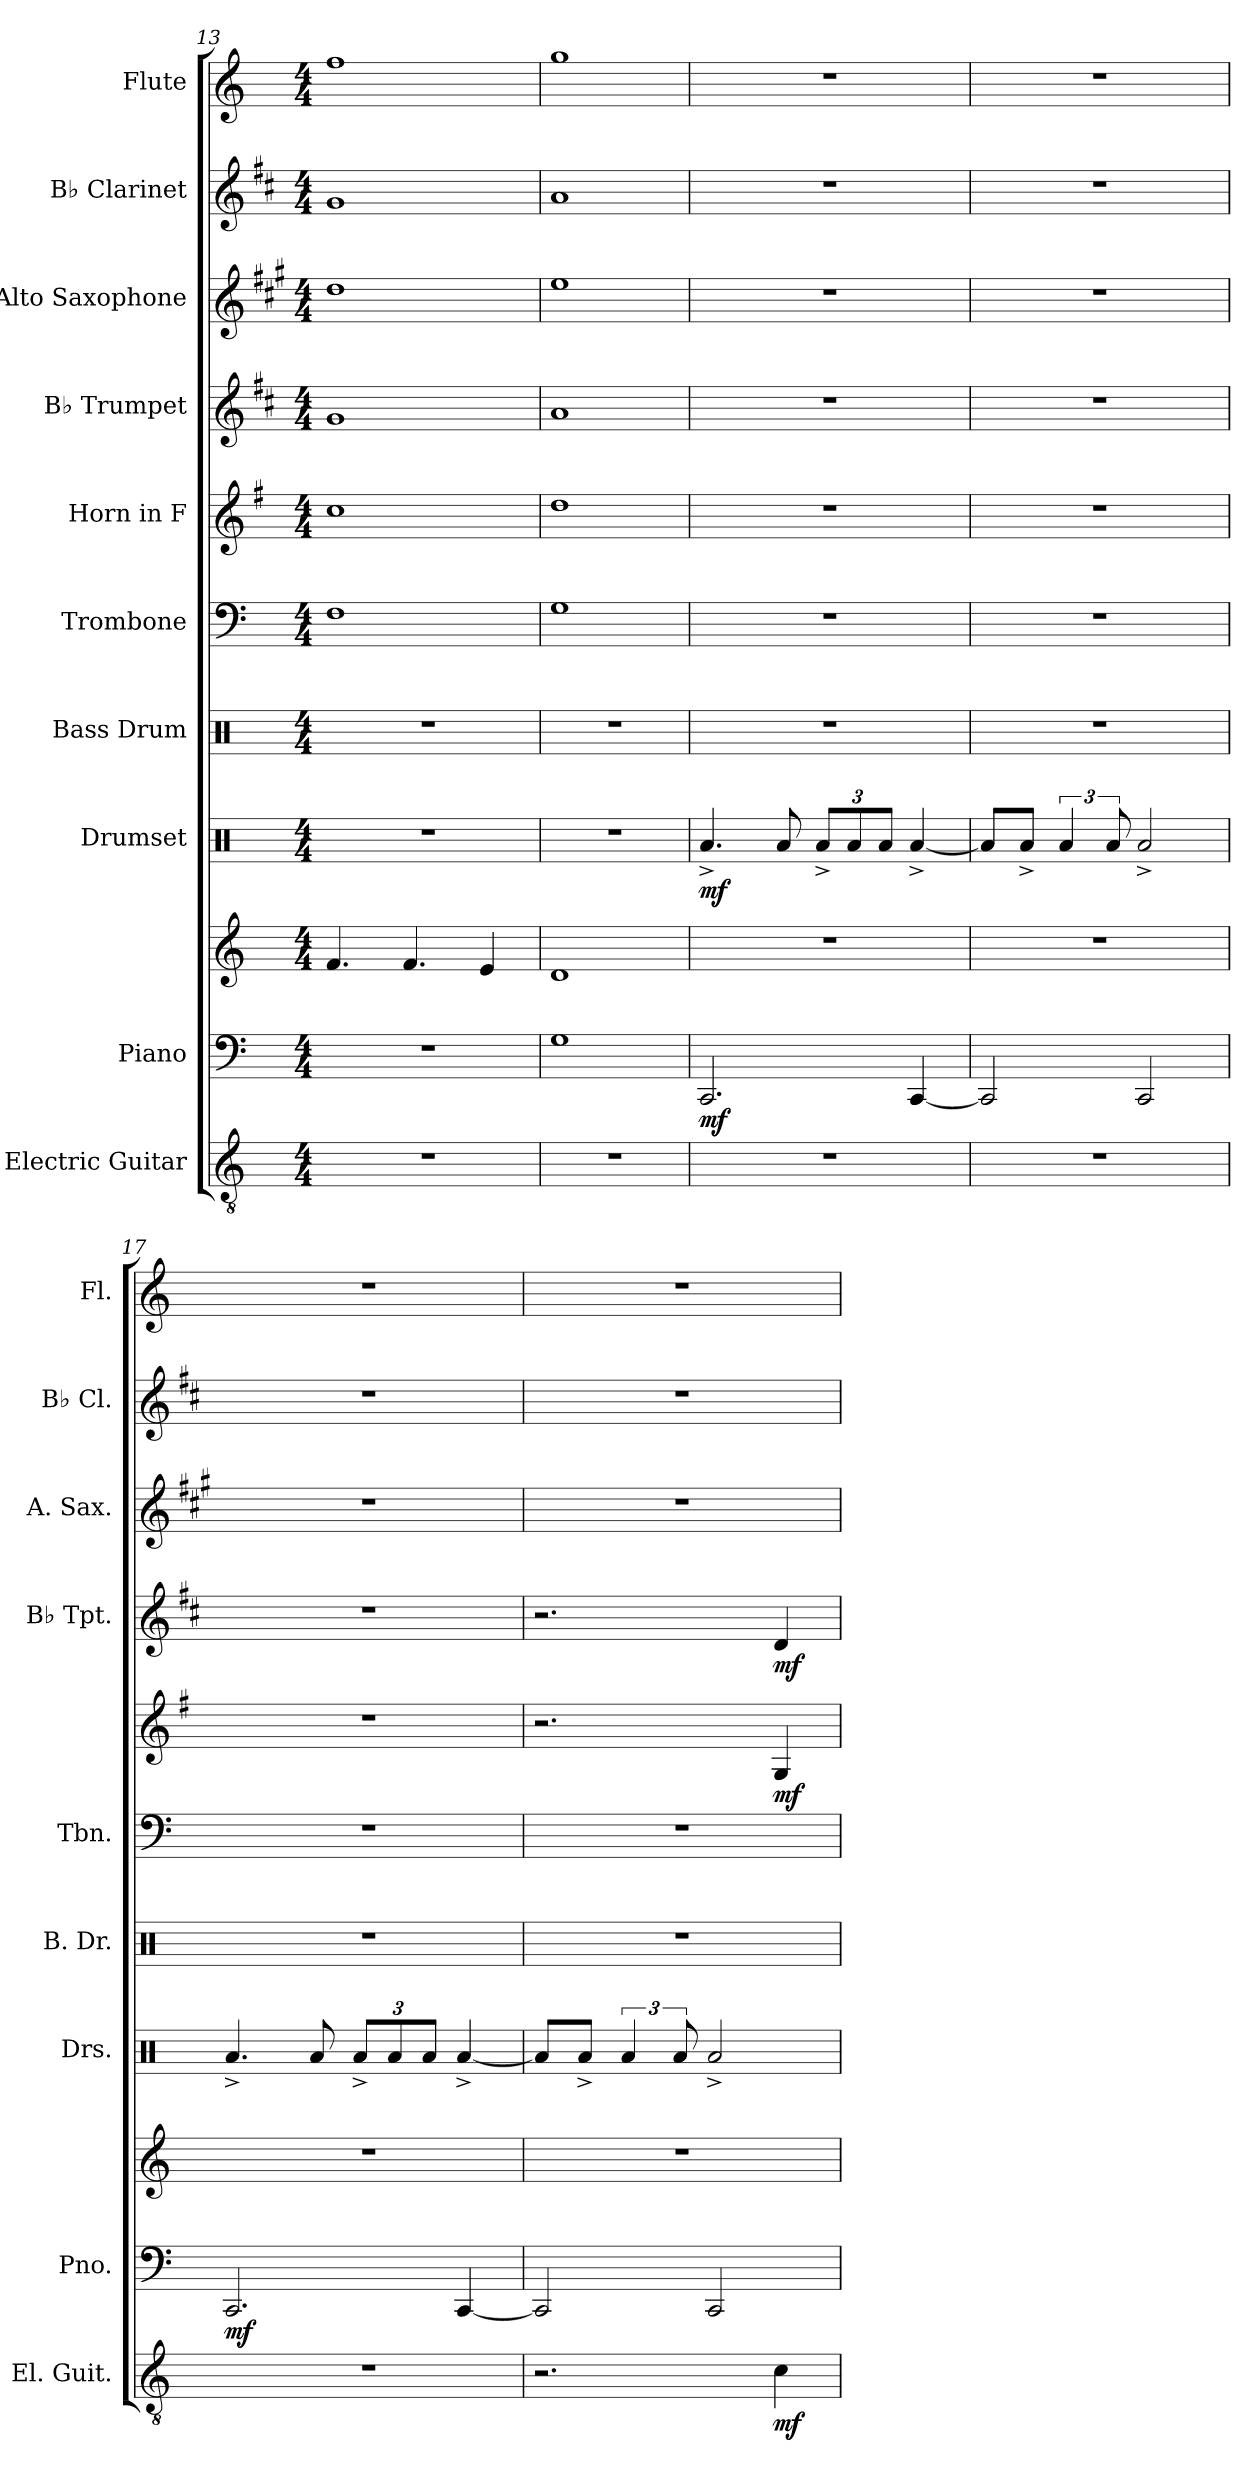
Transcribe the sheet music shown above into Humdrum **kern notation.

**kern	**dynam	**kern	**kern	**dynam	**kern	**dynam	**kern	**kern	**kern	**dynam	**kern	**dynam	**kern	**kern	**kern
*part10	*part10	*part9	*part9	*part9	*part8	*part8	*part7	*part6	*part5	*part5	*part4	*part4	*part3	*part2	*part1
*staff11	*staff11	*staff10	*staff9	*staff9/10	*staff8	*staff8	*staff7	*staff6	*staff5	*staff5	*staff4	*staff4	*staff3	*staff2	*staff1
*I"Electric Guitar	*	*I"Piano	*	*	*I"Drumset	*	*I"Bass Drum	*I"Trombone	*I"Horn in F	*	*I"B♭ Trumpet	*	*I"Alto Saxophone	*I"B♭ Clarinet	*I"Flute
*I'El. Guit.	*	*I'Pno.	*	*	*I'Drs.	*	*I'B. Dr.	*I'Tbn.	*	*	*I'B♭ Tpt.	*	*I'A. Sax.	*I'B♭ Cl.	*I'Fl.
*clefGv2	*	*clefF4	*clefG2	*	*clefX	*	*clefX	*clefF4	*clefG2	*	*clefG2	*	*clefG2	*clefG2	*clefG2
*	*	*	*	*	*	*	*	*	*ITrd4c7	*	*ITrd1c2	*	*ITrd5c9	*ITrd1c2	*
*k[]	*	*k[]	*k[]	*	*k[]	*	*k[]	*k[]	*k[]	*	*k[]	*	*k[]	*k[]	*k[]
*M4/4	*	*M4/4	*M4/4	*	*M4/4	*	*M4/4	*M4/4	*M4/4	*	*M4/4	*	*M4/4	*M4/4	*M4/4
=13	=13	=13	=13	=13	=13	=13	=13	=13	=13	=13	=13	=13	=13	=13	=13
1r	.	1r	4.f/	.	1r	.	1r	1F	1f	.	1f	.	1f	1f	1ff
.	.	.	4.f/	.	.	.	.	.	.	.	.	.	.	.	.
.	.	.	4e/	.	.	.	.	.	.	.	.	.	.	.	.
=14	=14	=14	=14	=14	=14	=14	=14	=14	=14	=14	=14	=14	=14	=14	=14
1r	.	1G	1d	.	1r	.	1r	1G	1g	.	1g	.	1g	1g	1gg
=15	=15	=15	=15	=15	=15	=15	=15	=15	=15	=15	=15	=15	=15	=15	=15
*	*	*	*	*	*	*	*	*	*	*	*	*	*	*	*MM165
!	!	!	!	!LO:DY:b=2	!	!LO:DY:b	!	!	!	!	!	!	!	!	!
1r	.	2.CC/	1r	mf	4.Ra^/	mf	1r	1r	1r	.	1r	.	1r	1r	1r
.	.	.	.	.	8Ra/	.	.	.	.	.	.	.	.	.	.
*	*	*	*	*	*Xbrackettup	*	*	*	*	*	*	*	*	*	*
.	.	.	.	.	12Ra^/L	.	.	.	.	.	.	.	.	.	.
.	.	.	.	.	12Ra/	.	.	.	.	.	.	.	.	.	.
.	.	.	.	.	12Ra/J	.	.	.	.	.	.	.	.	.	.
.	.	[4CC/	.	.	[4Ra^/	.	.	.	.	.	.	.	.	.	.
=16	=16	=16	=16	=16	=16	=16	=16	=16	=16	=16	=16	=16	=16	=16	=16
1r	.	2CC/]	1r	.	8Ra/L]	.	1r	1r	1r	.	1r	.	1r	1r	1r
.	.	.	.	.	8Ra^/J	.	.	.	.	.	.	.	.	.	.
*	*	*	*	*	*brackettup	*	*	*	*	*	*	*	*	*	*
.	.	.	.	.	6Ra/	.	.	.	.	.	.	.	.	.	.
.	.	.	.	.	12Ra/	.	.	.	.	.	.	.	.	.	.
.	.	2CC/	.	.	2Ra^/	.	.	.	.	.	.	.	.	.	.
=17	=17	=17	=17	=17	=17	=17	=17	=17	=17	=17	=17	=17	=17	=17	=17
!	!	!	!	!LO:DY:b=2	!	!	!	!	!	!	!	!	!	!	!
1r	.	2.CC/	1r	mf	4.Ra^/	.	1r	1r	1r	.	1r	.	1r	1r	1r
.	.	.	.	.	8Ra/	.	.	.	.	.	.	.	.	.	.
*	*	*	*	*	*Xbrackettup	*	*	*	*	*	*	*	*	*	*
.	.	.	.	.	12Ra^/L	.	.	.	.	.	.	.	.	.	.
.	.	.	.	.	12Ra/	.	.	.	.	.	.	.	.	.	.
.	.	.	.	.	12Ra/J	.	.	.	.	.	.	.	.	.	.
.	.	[4CC/	.	.	[4Ra^/	.	.	.	.	.	.	.	.	.	.
!!LO:PB:g=z
=18	=18	=18	=18	=18	=18	=18	=18	=18	=18	=18	=18	=18	=18	=18	=18
2.r	.	2CC/]	1r	.	8Ra/L]	.	1r	1r	2.r	.	2.r	.	1r	1r	1r
.	.	.	.	.	8Ra^/J	.	.	.	.	.	.	.	.	.	.
*	*	*	*	*	*brackettup	*	*	*	*	*	*	*	*	*	*
.	.	.	.	.	6Ra/	.	.	.	.	.	.	.	.	.	.
.	.	.	.	.	12Ra/	.	.	.	.	.	.	.	.	.	.
.	.	2CC/	.	.	2Ra^/	.	.	.	.	.	.	.	.	.	.
!	!LO:DY:b	!	!	!	!	!	!	!	!	!LO:DY:b	!	!LO:DY:b	!	!	!
4c\	mf	.	.	.	.	.	.	.	4C/	mf	4c/	mf	.	.	.
=	=	=	=	=	=	=	=	=	=	=	=	=	=	=	=
*-	*-	*-	*-	*-	*-	*-	*-	*-	*-	*-	*-	*-	*-	*-	*-
